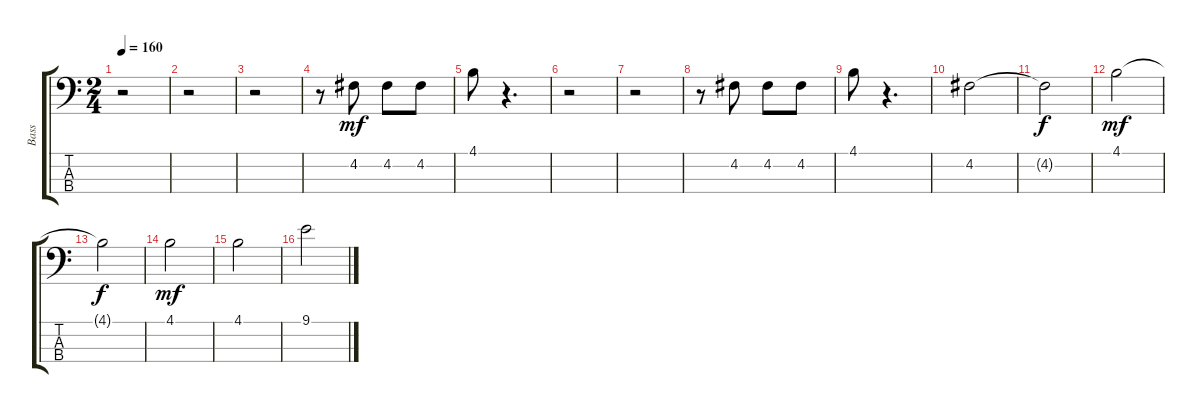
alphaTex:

\track ("Bass" "Bass") {instrument electricbassfinger}
\staff {score tabs}
\tuning (G2 D2 A1 E1) {hide}
\ts (2 4)
\tempo 160
\clef f4
\ks c
r.2{dy f} |
r.2 |
r.2 |
r.8 4.2.8{dy mf} 4.2.8 4.2.8 |
4.1.8 r.4{d} |
r.2 |
r.2 |
r.8 4.2.8 4.2.8 4.2.8 |
4.1.8 r.4{d} |
4.2.2 |
4.2{t}.2{dy f} |
4.1.2{dy mf} |
4.1{t}.2{dy f} |
4.1.2{dy mf} |
4.1.2 |
9.1.2
